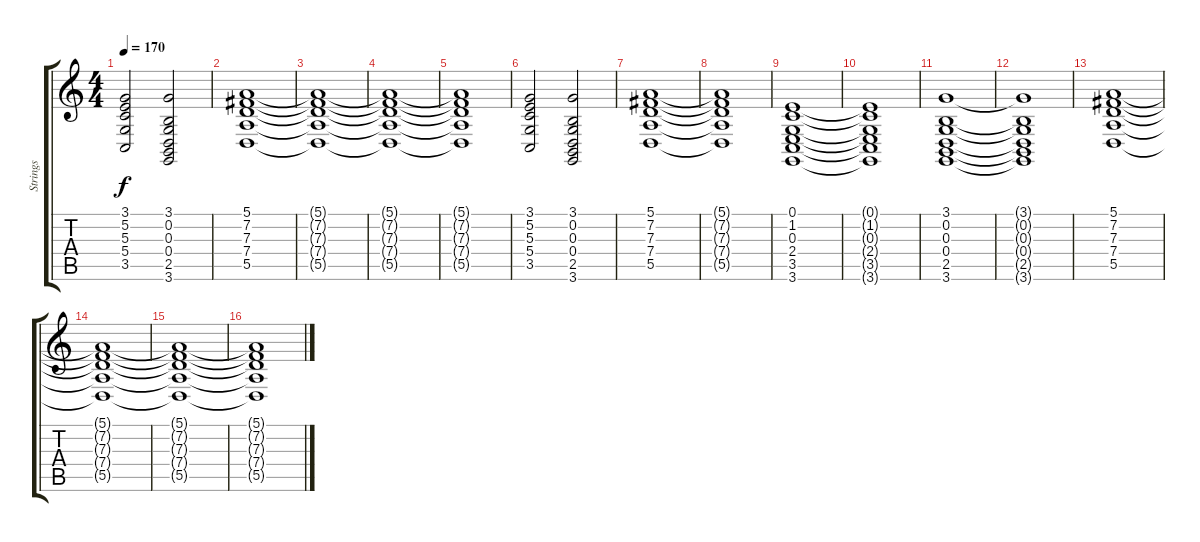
\track ("Strings" "Strings") {instrument violin}
\staff {score tabs}
\tuning (E4 B3 G3 D3 A2 E2) {hide}
\ts (4 4)
\tempo 170
\clef g2
\ks c
(3.1 5.2 5.3 5.4 3.5).2{dy f} (3.1 0.2 0.3 0.4 2.5 3.6).2 |
(5.1 7.2 7.3 7.4 5.5).1 |
(5.1{t} 7.2{t} 7.3{t} 7.4{t} 5.5{t}).1 |
(5.1{t} 7.2{t} 7.3{t} 7.4{t} 5.5{t}).1 |
(5.1{t} 7.2{t} 7.3{t} 7.4{t} 5.5{t}).1 |
(3.1 5.2 5.3 5.4 3.5).2 (3.1 0.2 0.3 0.4 2.5 3.6).2 |
(5.1 7.2 7.3 7.4 5.5).1 |
(5.1{t} 7.2{t} 7.3{t} 7.4{t} 5.5{t}).1 |
(0.1 1.2 0.3 2.4 3.5 3.6).1 |
(0.1{t} 1.2{t} 0.3{t} 2.4{t} 3.5{t} 3.6{t}).1 |
(3.1 0.2 0.3 0.4 2.5 3.6).1 |
(3.1{t} 0.2{t} 0.3{t} 0.4{t} 2.5{t} 3.6{t}).1 |
(5.1 7.2 7.3 7.4 5.5).1 |
(5.1{t} 7.2{t} 7.3{t} 7.4{t} 5.5{t}).1 |
(5.1{t} 7.2{t} 7.3{t} 7.4{t} 5.5{t}).1 |
(5.1{t} 7.2{t} 7.3{t} 7.4{t} 5.5{t}).1
